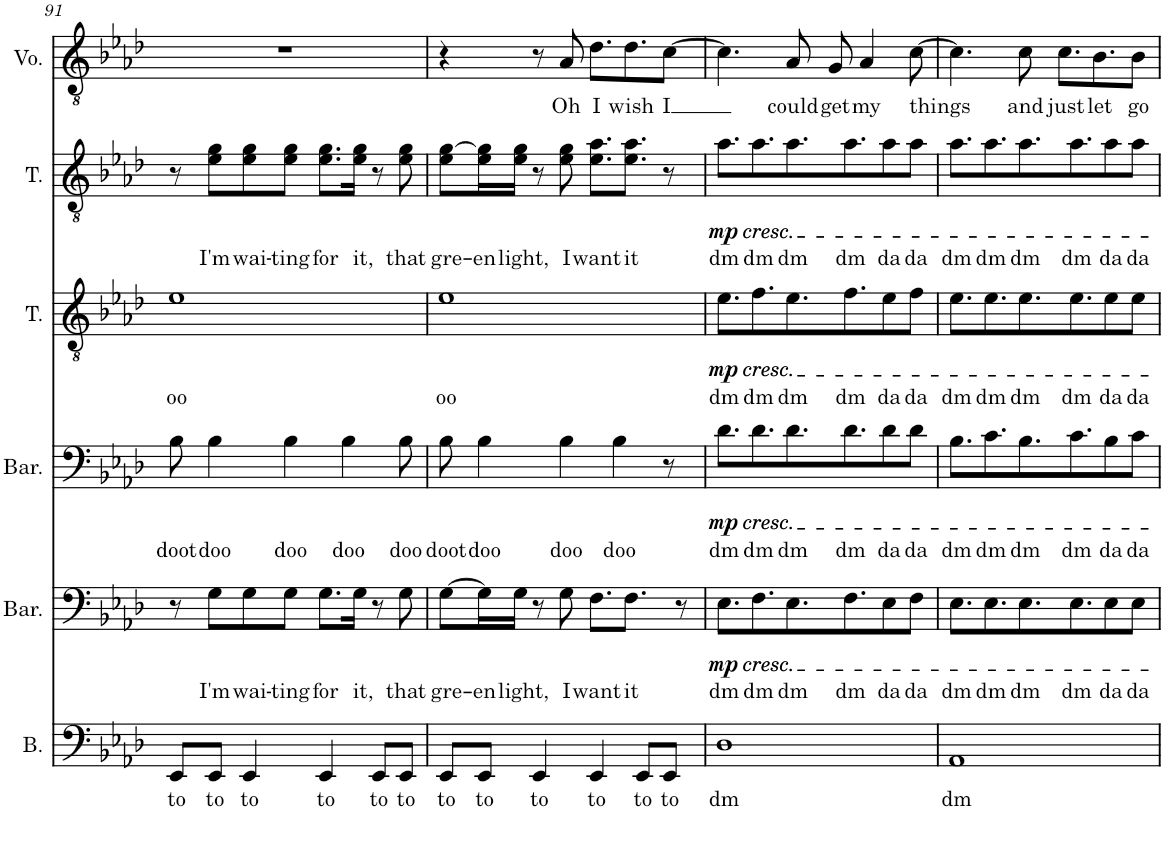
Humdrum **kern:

**kern	**text	**kern	**text	**dynam	**kern	**text	**dynam	**kern	**text	**dynam	**kern	**text	**dynam	**kern	**text
*part6	*part6	*part5	*part5	*part5	*part4	*part4	*part4	*part3	*part3	*part3	*part2	*part2	*part2	*part1	*part1
*staff6	*staff6	*staff5	*staff5	*staff5	*staff4	*staff4	*staff4	*staff3	*staff3	*staff3	*staff2	*staff2	*staff2	*staff1	*staff1
*I"Bass	*	*I"Baritone	*	*	*I"Baritone	*	*	*I"Tenor	*	*	*I"Tenor	*	*	*I"Voice	*
*I'B.	*	*I'Bar.	*	*	*I'Bar.	*	*	*I'T.	*	*	*I'T.	*	*	*I'Vo.	*
!!LO:PB:g=z
*clefF4	*	*clefF4	*	*	*clefF4	*	*	*clefGv2	*	*	*clefGv2	*	*	*clefGv2	*
*k[b-e-a-d-]	*	*k[b-e-a-d-]	*	*	*k[b-e-a-d-]	*	*	*k[b-e-a-d-]	*	*	*k[b-e-a-d-]	*	*	*k[b-e-a-d-]	*
*M4/4	*	*M4/4	*	*	*M4/4	*	*	*M4/4	*	*	*M4/4	*	*	*M4/4	*
=91	=91	=91	=91	=91	=91	=91	=91	=91	=91	=91	=91	=91	=91	=91	=91
!	!LO:LY:b	!	!	!	!	!LO:LY:b	!	!	!LO:LY:b	!	!	!	!	!	!
8EE-/L	to	8r	.	.	8B-\	doot	.	1e-	oo	.	8r	.	.	1r	.
!	!LO:LY:b	!	!LO:LY:b	!	!	!LO:LY:b	!	!	!	!	!	!LO:LY:b	!	!	!
8EE-/J	to	8G\L	I'm	.	4B-\	doo	.	.	.	.	8e-\ 8g\L	I'm	.	.	.
!	!LO:LY:b	!	!LO:LY:b	!	!	!	!	!	!	!	!	!LO:LY:b	!	!	!
4EE-/	to	8G\	wai-	.	.	.	.	.	.	.	8e-\ 8g\	wai-	.	.	.
!	!	!	!LO:LY:b	!	!	!LO:LY:b	!	!	!	!	!	!LO:LY:b	!	!	!
.	.	8G\J	-ting	.	4B-\	doo	.	.	.	.	8e-\ 8g\J	-ting	.	.	.
!	!LO:LY:b	!	!LO:LY:b	!	!	!	!	!	!	!	!	!LO:LY:b	!	!	!
4EE-/	to	8.G\L	for	.	.	.	.	.	.	.	8.e-\ 8.g\L	for	.	.	.
!	!	!	!	!	!	!LO:LY:b	!	!	!	!	!	!	!	!	!
.	.	.	.	.	4B-\	doo	.	.	.	.	.	.	.	.	.
!	!	!	!LO:LY:b	!	!	!	!	!	!	!	!	!LO:LY:b	!	!	!
.	.	16G\Jk	it,	.	.	.	.	.	.	.	16e-\ 16g\Jk	it,	.	.	.
!	!LO:LY:b	!	!	!	!	!	!	!	!	!	!	!	!	!	!
8EE-/L	to	8r	.	.	.	.	.	.	.	.	8r	.	.	.	.
!	!LO:LY:b	!	!LO:LY:b	!	!	!LO:LY:b	!	!	!	!	!	!LO:LY:b	!	!	!
8EE-/J	to	8G\	that	.	8B-\	doo	.	.	.	.	8e-\ 8g\	that	.	.	.
=92	=92	=92	=92	=92	=92	=92	=92	=92	=92	=92	=92	=92	=92	=92	=92
!	!LO:LY:b	!	!LO:LY:b	!	!	!LO:LY:b	!	!	!LO:LY:b	!	!	!LO:LY:b	!	!	!
8EE-/L	to	[8G\L	gre-	.	8B-\	doot	.	1e-	oo	.	8e-\ [8g\L	gre-	.	4r	.
!	!LO:LY:b	!	!LO:LY:b	!	!	!LO:LY:b	!	!	!	!	!	!LO:LY:b	!	!	!
8EE-/J	to	16G\L]	-en	.	4B-\	doo	.	.	.	.	16e-\ 16g\]L	-en	.	.	.
!	!	!	!LO:LY:b	!	!	!	!	!	!	!	!	!LO:LY:b	!	!	!
.	.	16G\JJ	-light,	.	.	.	.	.	.	.	16e-\ 16g\JJ	-light,	.	.	.
!	!LO:LY:b	!	!	!	!	!	!	!	!	!	!	!	!	!	!
4EE-/	to	8r	.	.	.	.	.	.	.	.	8r	.	.	8r	.
!	!	!	!LO:LY:b	!	!	!LO:LY:b	!	!	!	!	!	!LO:LY:b	!	!	!LO:LY:b
.	.	8G\	I	.	4B-\	doo	.	.	.	.	8e-\ 8g\	I	.	8A-/	Oh
!	!LO:LY:b	!	!LO:LY:b	!	!	!	!	!	!	!	!	!LO:LY:b	!	!	!LO:LY:b
4EE-/	to	8.F\L	want	.	.	.	.	.	.	.	8.e-\ 8.a-\L	want	.	8.d-\L	I
!	!	!	!	!	!	!LO:LY:b	!	!	!	!	!	!	!	!	!
.	.	.	.	.	4B-\	doo	.	.	.	.	.	.	.	.	.
!	!	!	!LO:LY:b	!	!	!	!	!	!	!	!	!LO:LY:b	!	!	!LO:LY:b
.	.	8.F\J	it	.	.	.	.	.	.	.	8.e-\ 8.a-\J	it	.	8.d-\	wish
!	!LO:LY:b	!	!	!	!	!	!	!	!	!	!	!	!	!	!
8EE-/L	to	.	.	.	.	.	.	.	.	.	.	.	.	.	.
!	!LO:LY:b	!	!	!	!	!	!	!	!	!	!	!	!	!	!LO:LY:b
8EE-/J	to	8r	.	.	8r	.	.	.	.	.	8r	.	.	[8c\J	I
=93	=93	=93	=93	=93	=93	=93	=93	=93	=93	=93	=93	=93	=93	=93	=93
!	!	!	!	!	!	!	!	!	!	!	!LO:TX:b:i:t=cresc.	!	!	!	!
!	!	!	!	!	!	!	!	!	!	!	!LO:TX:b:i:t=cresc.	!	!	!	!
!	!	!	!	!	!	!	!	!LO:TX:b:i:t=cresc.	!	!	!	!	!	!	!
!	!	!	!	!	!	!	!	!LO:TX:b:i:t=cresc.	!	!	!	!	!	!	!
!	!	!	!	!	!LO:TX:b:i:t=cresc.	!	!	!	!	!	!	!	!	!	!
!	!	!	!	!	!LO:TX:b:i:t=cresc.	!	!	!	!	!	!	!	!	!	!
!	!	!LO:TX:b:i:t=cresc.	!	!	!	!	!	!	!	!	!	!	!	!	!
!	!	!LO:TX:b:i:t=cresc.	!	!	!	!	!	!	!	!	!	!	!	!	!
!	!LO:LY:b	!	!LO:LY:b	!LO:DY:b	!	!LO:LY:b	!LO:DY:b	!	!LO:LY:b	!LO:DY:b	!	!LO:LY:b	!LO:DY:b	!	!
1D-	dm	8.E-\L	dm	mp	8.d-\L	dm	mp	8.e-\L	dm	mp	8.a-\L	dm	mp	4.c\]	.
!	!	!	!LO:LY:b	!	!	!LO:LY:b	!	!	!LO:LY:b	!	!	!LO:LY:b	!	!	!
.	.	8.F\	dm	.	8.d-\	dm	.	8.f\	dm	.	8.a-\	dm	.	.	.
!	!	!	!LO:LY:b	!	!	!LO:LY:b	!	!	!LO:LY:b	!	!	!LO:LY:b	!	!	!LO:LY:b
.	.	8.E-\	dm	.	8.d-\	dm	.	8.e-\	dm	.	8.a-\	dm	.	8A-/	could
!	!	!	!	!	!	!	!	!	!	!	!	!	!	!	!LO:LY:b
.	.	.	.	.	.	.	.	.	.	.	.	.	.	8G/	get
!	!	!	!LO:LY:b	!	!	!LO:LY:b	!	!	!LO:LY:b	!	!	!LO:LY:b	!	!	!
.	.	8.F\	dm	.	8.d-\	dm	.	8.f\	dm	.	8.a-\	dm	.	.	.
!	!	!	!	!	!	!	!	!	!	!	!	!	!	!	!LO:LY:b
.	.	.	.	.	.	.	.	.	.	.	.	.	.	4A-/	my
!	!	!	!LO:LY:b	!	!	!LO:LY:b	!	!	!LO:LY:b	!	!	!LO:LY:b	!	!	!
.	.	8E-\	da	.	8d-\	da	.	8e-\	da	.	8a-\	da	.	.	.
!	!	!	!LO:LY:b	!	!	!LO:LY:b	!	!	!LO:LY:b	!	!	!LO:LY:b	!	!	!LO:LY:b
.	.	8F\J	da	.	8d-\J	da	.	8f\J	da	.	8a-\J	da	.	[8c\	things
=94	=94	=94	=94	=94	=94	=94	=94	=94	=94	=94	=94	=94	=94	=94	=94
!	!LO:LY:b	!	!LO:LY:b	!	!	!LO:LY:b	!	!	!LO:LY:b	!	!	!LO:LY:b	!	!	!
1AA-	dm	8.E-\L	dm	.	8.B-\L	dm	.	8.e-\L	dm	.	8.a-\L	dm	.	4.c\]	.
!	!	!	!LO:LY:b	!	!	!LO:LY:b	!	!	!LO:LY:b	!	!	!LO:LY:b	!	!	!
.	.	8.E-\	dm	.	8.c\	dm	.	8.e-\	dm	.	8.a-\	dm	.	.	.
!	!	!	!LO:LY:b	!	!	!LO:LY:b	!	!	!LO:LY:b	!	!	!LO:LY:b	!	!	!LO:LY:b
.	.	8.E-\	dm	.	8.B-\	dm	.	8.e-\	dm	.	8.a-\	dm	.	8c\	and
!	!	!	!	!	!	!	!	!	!	!	!	!	!	!	!LO:LY:b
.	.	.	.	.	.	.	.	.	.	.	.	.	.	8.c\L	just
!	!	!	!LO:LY:b	!	!	!LO:LY:b	!	!	!LO:LY:b	!	!	!LO:LY:b	!	!	!
.	.	8.E-\	dm	.	8.c\	dm	.	8.e-\	dm	.	8.a-\	dm	.	.	.
!	!	!	!	!	!	!	!	!	!	!	!	!	!	!	!LO:LY:b
.	.	.	.	.	.	.	.	.	.	.	.	.	.	8.B-\	let
!	!	!	!LO:LY:b	!	!	!LO:LY:b	!	!	!LO:LY:b	!	!	!LO:LY:b	!	!	!
.	.	8E-\	da	.	8B-\	da	.	8e-\	da	.	8a-\	da	.	.	.
!	!	!	!LO:LY:b	!	!	!LO:LY:b	!	!	!LO:LY:b	!	!	!LO:LY:b	!	!	!LO:LY:b
.	.	8E-\J	da	.	8c\J	da	.	8e-\J	da	.	8a-\J	da	.	8B-\J	go
=	=	=	=	=	=	=	=	=	=	=	=	=	=	=	=
*-	*-	*-	*-	*-	*-	*-	*-	*-	*-	*-	*-	*-	*-	*-	*-
